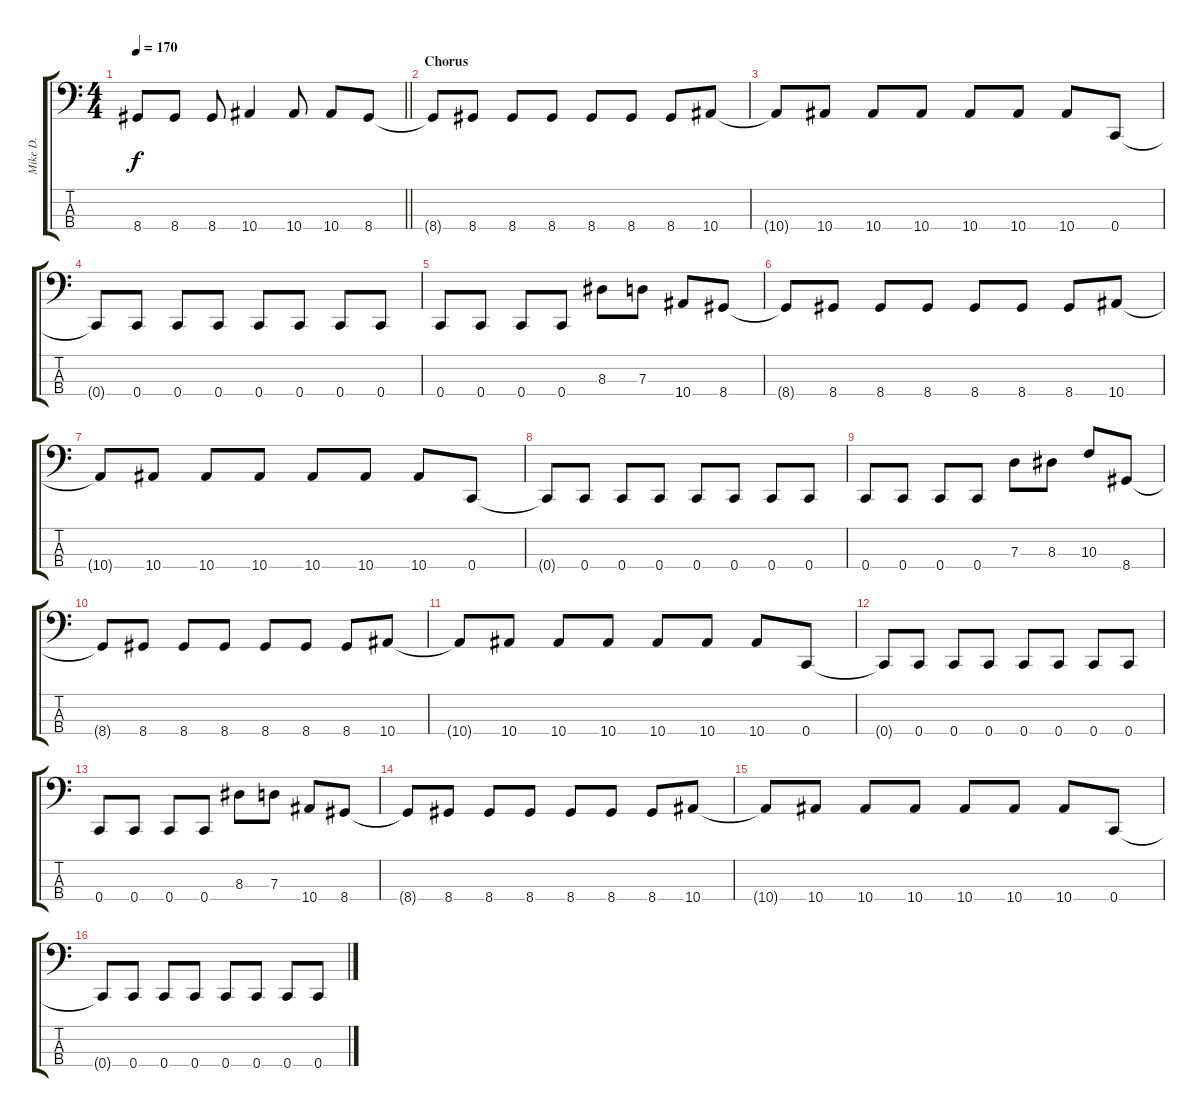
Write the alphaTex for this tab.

\track ("Mike D." "Mike D.") {instrument electricbassfinger}
\staff {score tabs}
\tuning (F2 C2 G1 C1) {hide}
\ts (4 4)
\tempo 170
\clef f4
\barLineRight lightlight
\ks c
8.4{t}.8{dy f} 8.4.8 8.4.8 10.4.4 10.4.8 10.4.8 8.4.8 |
\section ("" "Chorus")
8.4{t}.8 8.4.8 8.4.8 8.4.8 8.4.8 8.4.8 8.4.8 10.4.8 |
10.4{t}.8 10.4.8 10.4.8 10.4.8 10.4.8 10.4.8 10.4.8 0.4.8 |
0.4{t}.8 0.4.8 0.4.8 0.4.8 0.4.8 0.4.8 0.4.8 0.4.8 |
0.4.8 0.4.8 0.4.8 0.4.8 8.3.8 7.3.8 10.4.8 8.4.8 |
8.4{t}.8 8.4.8 8.4.8 8.4.8 8.4.8 8.4.8 8.4.8 10.4.8 |
10.4{t}.8 10.4.8 10.4.8 10.4.8 10.4.8 10.4.8 10.4.8 0.4.8 |
0.4{t}.8 0.4.8 0.4.8 0.4.8 0.4.8 0.4.8 0.4.8 0.4.8 |
0.4.8 0.4.8 0.4.8 0.4.8 7.3.8 8.3.8 10.3.8 8.4.8 |
8.4{t}.8 8.4.8 8.4.8 8.4.8 8.4.8 8.4.8 8.4.8 10.4.8 |
10.4{t}.8 10.4.8 10.4.8 10.4.8 10.4.8 10.4.8 10.4.8 0.4.8 |
0.4{t}.8 0.4.8 0.4.8 0.4.8 0.4.8 0.4.8 0.4.8 0.4.8 |
0.4.8 0.4.8 0.4.8 0.4.8 8.3.8 7.3.8 10.4.8 8.4.8 |
8.4{t}.8 8.4.8 8.4.8 8.4.8 8.4.8 8.4.8 8.4.8 10.4.8 |
10.4{t}.8 10.4.8 10.4.8 10.4.8 10.4.8 10.4.8 10.4.8 0.4.8 |
0.4{t}.8 0.4.8 0.4.8 0.4.8 0.4.8 0.4.8 0.4.8 0.4.8
